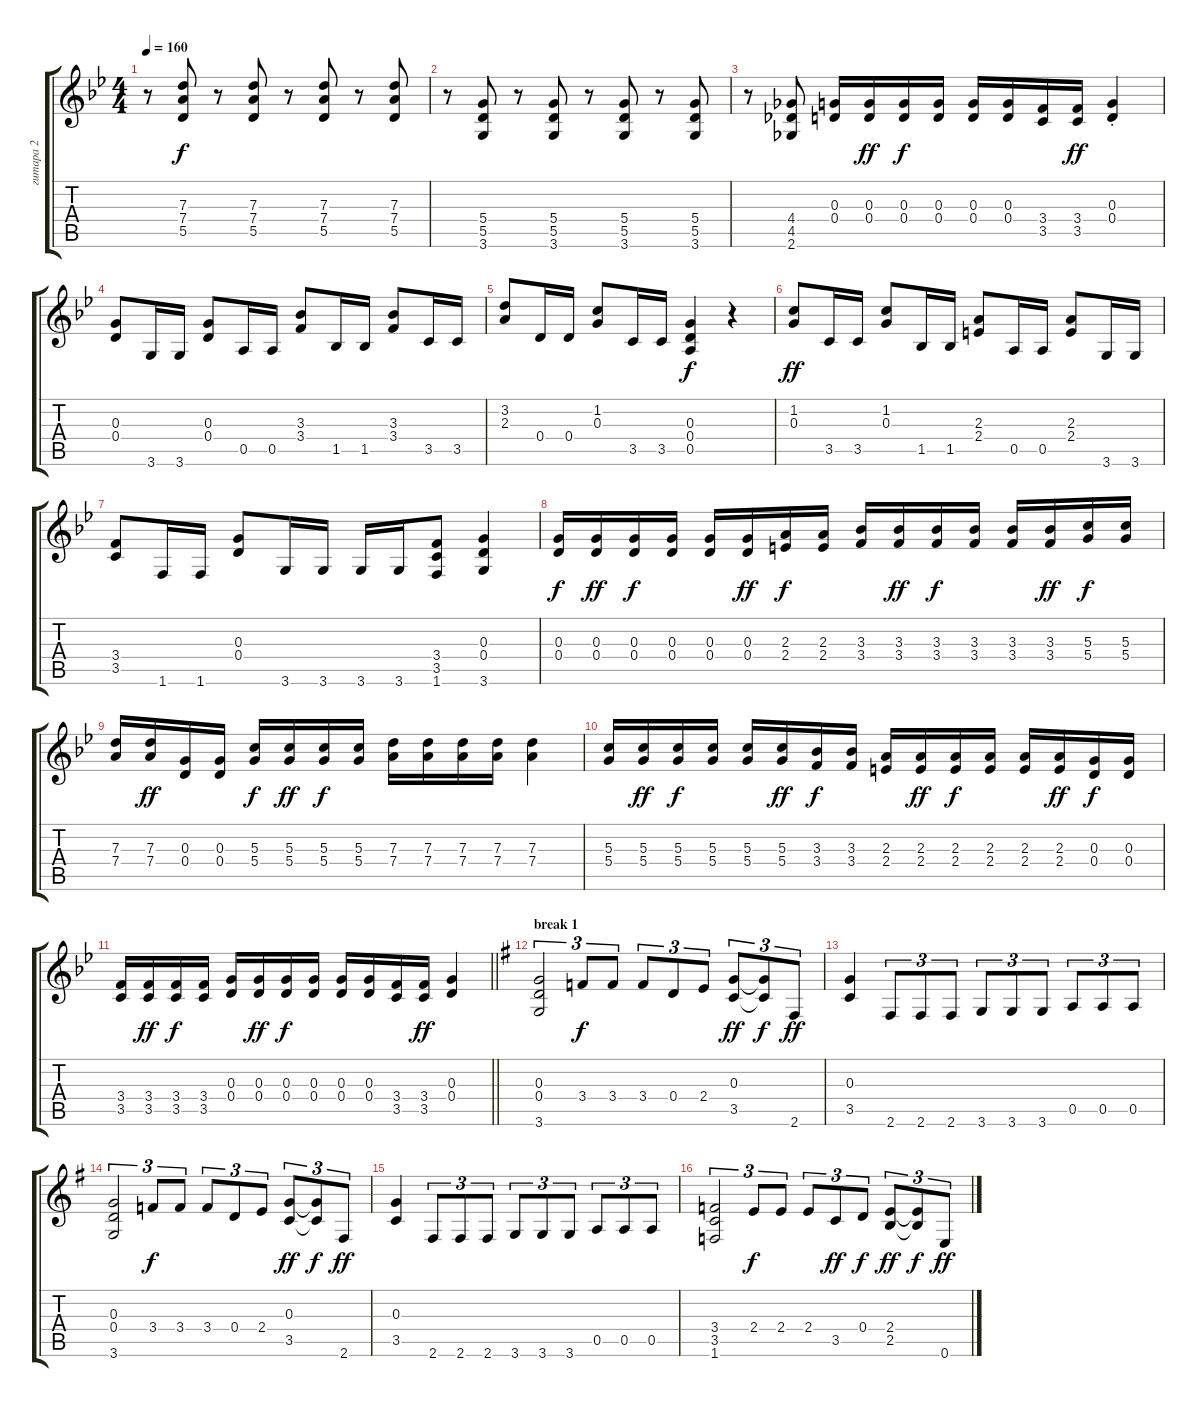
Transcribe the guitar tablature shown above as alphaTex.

\track ("гитара 2" "гитара 2") {instrument distortionguitar}
\staff {score tabs}
\tuning (E4 B3 G3 D3 A2 E2) {hide}
\ts (4 4)
\tempo 160
\clef g2
\ks gminor
r.8{dy f} (7.3 7.4 5.5).8 r.8 (7.3 7.4 5.5).8 r.8 (7.3 7.4 5.5).8 r.8 (7.3 7.4 5.5).8 |
r.8 (5.4 5.5 3.6).8 r.8 (5.4 5.5 3.6).8 r.8 (5.4 5.5 3.6).8 r.8 (5.4 5.5 3.6).8 |
r.8 (4.4 4.5 2.6).8 (0.3 0.4).16 (0.3 0.4).16{dy ff} (0.3 0.4).16{dy f} (0.3 0.4).16 (0.3 0.4).16 (0.3 0.4).16 (3.4 3.5).16 (3.4 3.5).16{dy ff} (0.3{st} 0.4{st}).4 |
(0.3 0.4).8 3.6.16 3.6.16 (0.3 0.4).8 0.5.16 0.5.16 (3.3 3.4).8 1.5.16 1.5.16 (3.3 3.4).8 3.5.16 3.5.16 |
(3.2 2.3).8 0.4.16 0.4.16 (1.2 0.3).8 3.5.16 3.5.16 (0.3 0.4 0.5).4{dy f} r.4 |
(1.2 0.3).8{dy ff} 3.5.16 3.5.16 (1.2 0.3).8 1.5.16 1.5.16 (2.3 2.4).8 0.5.16 0.5.16 (2.3 2.4).8 3.6.16 3.6.16 |
(3.4 3.5).8 1.6.16 1.6.16 (0.3 0.4).8 3.6.16 3.6.16 3.6.16 3.6.16 (3.4 3.5 1.6).8 (0.3 0.4 3.6).4 |
(0.3 0.4).16{dy f} (0.3 0.4).16{dy ff} (0.3 0.4).16{dy f} (0.3 0.4).16 (0.3 0.4).16 (0.3 0.4).16{dy ff} (2.3 2.4).16{dy f} (2.3 2.4).16 (3.3 3.4).16 (3.3 3.4).16{dy ff} (3.3 3.4).16{dy f} (3.3 3.4).16 (3.3 3.4).16 (3.3 3.4).16{dy ff} (5.3 5.4).16{dy f} (5.3 5.4).16 |
(7.3 7.4).16 (7.3 7.4).16{dy ff} (0.3 0.4).16 (0.3 0.4).16 (5.3 5.4).16{dy f} (5.3 5.4).16{dy ff} (5.3 5.4).16{dy f} (5.3 5.4).16 (7.3 7.4).16 (7.3 7.4).16 (7.3 7.4).16 (7.3 7.4).16 (7.3 7.4).4 |
(5.3 5.4).16 (5.3 5.4).16{dy ff} (5.3 5.4).16{dy f} (5.3 5.4).16 (5.3 5.4).16 (5.3 5.4).16{dy ff} (3.3 3.4).16{dy f} (3.3 3.4).16 (2.3 2.4).16 (2.3 2.4).16{dy ff} (2.3 2.4).16{dy f} (2.3 2.4).16 (2.3 2.4).16 (2.3 2.4).16{dy ff} (0.3 0.4).16{dy f} (0.3 0.4).16 |
\barLineRight lightlight
(3.4 3.5).16 (3.4 3.5).16{dy ff} (3.4 3.5).16{dy f} (3.4 3.5).16 (0.3 0.4).16 (0.3 0.4).16{dy ff} (0.3 0.4).16{dy f} (0.3 0.4).16 (0.3 0.4).16 (0.3 0.4).16 (3.4 3.5).16 (3.4 3.5).16{dy ff} (0.3 0.4).4 |
\section ("" "break 1")
\ks eminor
(0.3 0.4 3.6).2{tu (3 2)} 3.4.8{tu (3 2) dy f} 3.4.8{tu (3 2)} 3.4.8{tu (3 2)} 0.4.8{tu (3 2)} 2.4.8{tu (3 2)} (0.3 3.5).8{tu (3 2) dy ff} (0.3{t} 3.5{t}).8{tu (3 2) dy f} 2.6.8{tu (3 2) dy ff} |
(0.3 3.5).4 2.6.8{tu (3 2)} 2.6.8{tu (3 2)} 2.6.8{tu (3 2)} 3.6.8{tu (3 2)} 3.6.8{tu (3 2)} 3.6.8{tu (3 2)} 0.5.8{tu (3 2)} 0.5.8{tu (3 2)} 0.5.8{tu (3 2)} |
(0.3 0.4 3.6).2{tu (3 2)} 3.4.8{tu (3 2) dy f} 3.4.8{tu (3 2)} 3.4.8{tu (3 2)} 0.4.8{tu (3 2)} 2.4.8{tu (3 2)} (0.3 3.5).8{tu (3 2) dy ff} (0.3{t} 3.5{t}).8{tu (3 2) dy f} 2.6.8{tu (3 2) dy ff} |
(0.3 3.5).4 2.6.8{tu (3 2)} 2.6.8{tu (3 2)} 2.6.8{tu (3 2)} 3.6.8{tu (3 2)} 3.6.8{tu (3 2)} 3.6.8{tu (3 2)} 0.5.8{tu (3 2)} 0.5.8{tu (3 2)} 0.5.8{tu (3 2)} |
(3.4 3.5 1.6).2{tu (3 2)} 2.4.8{tu (3 2) dy f} 2.4.8{tu (3 2)} 2.4.8{tu (3 2)} 3.5.8{tu (3 2) dy ff} 0.4.8{tu (3 2) dy f} (2.4 2.5).8{tu (3 2) dy ff} (2.4{t} 2.5{t}).8{tu (3 2) dy f} 0.6.8{tu (3 2) dy ff}
